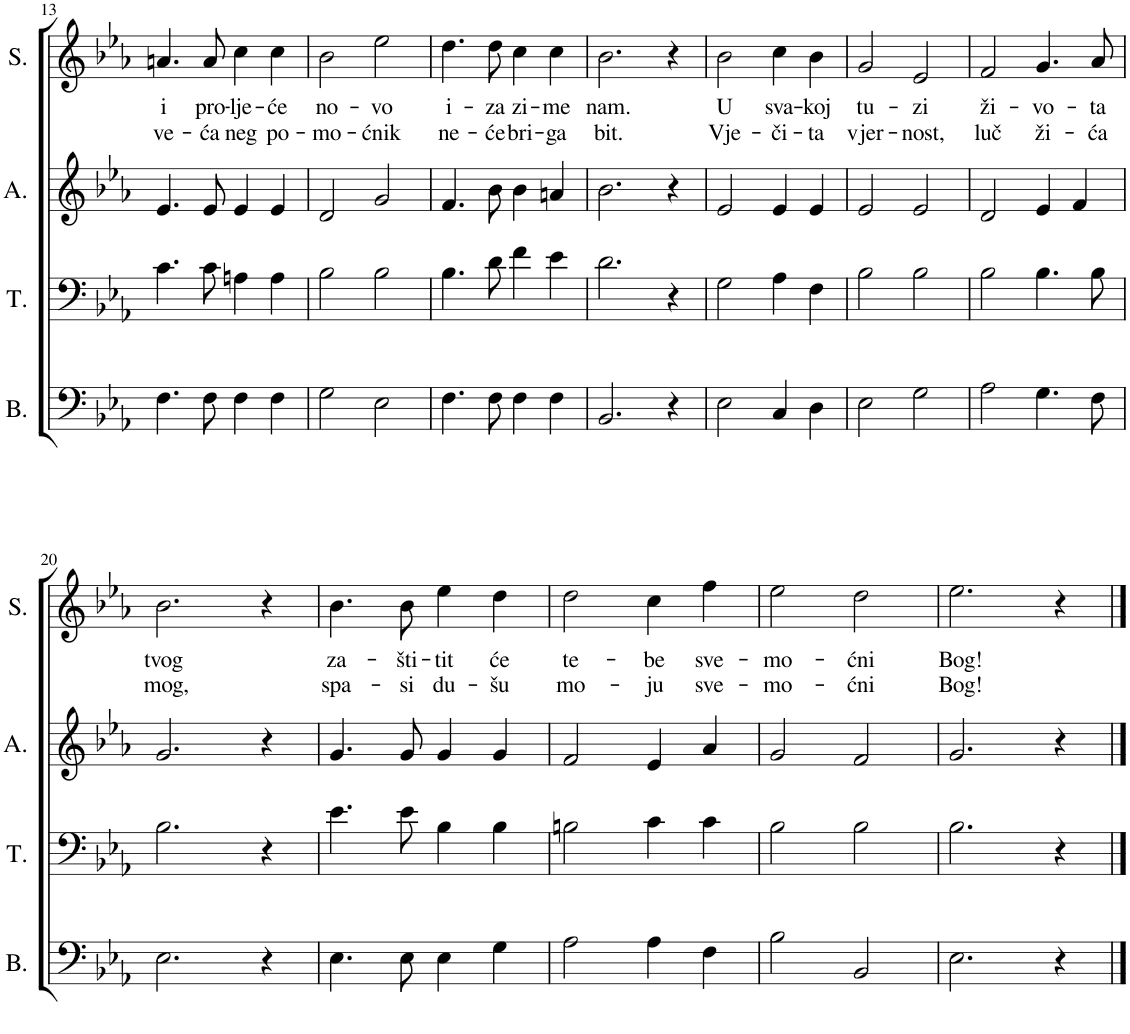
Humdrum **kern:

**kern	**kern	**kern	**kern	**text	**text
*part4	*part3	*part2	*part1	*part1	*part1
*staff4	*staff3	*staff2	*staff1	*staff1	*staff1
*I"Bass	*I"Tenor	*I"Alto	*I"Soprano	*	*
*I'B.	*I'T.	*I'A.	*I'S.	*	*
!!LO:PB:g=z
*clefF4	*clefF4	*clefG2	*clefG2	*	*
*k[b-e-a-]	*k[b-e-a-]	*k[b-e-a-]	*k[b-e-a-]	*	*
*M4/4	*M4/4	*M4/4	*M4/4	*	*
*met(c)	*met(c)	*met(c)	*met(c)	*	*
=13	=13	=13	=13	=13	=13
!	!	!	!	!LO:LY:b	!LO:LY:b
4.F\	4.c\	4.e-/	4.an/	i	ve-
!	!	!	!	!LO:LY:b	!LO:LY:b
8F\	8c\	8e-/	8a/	pro-	-ća
!	!	!	!	!LO:LY:b	!LO:LY:b
4F\	4An\	4e-/	4cc\	-lje-	neg
!	!	!	!	!LO:LY:b	!LO:LY:b
4F\	4A\	4e-/	4cc\	-će	po-
=14	=14	=14	=14	=14	=14
!	!	!	!	!LO:LY:b	!LO:LY:b
2G\	2B-\	2d/	2b-\	no-	-mo-
!	!	!	!	!LO:LY:b	!LO:LY:b
2E-\	2B-\	2g/	2ee-\	-vo	-ćnik
=15	=15	=15	=15	=15	=15
!	!	!	!	!LO:LY:b	!LO:LY:b
4.F\	4.B-\	4.f/	4.dd\	i-	ne-
!	!	!	!	!LO:LY:b	!LO:LY:b
8F\	8d\	8b-\	8dd\	-za	-će
!	!	!	!	!LO:LY:b	!LO:LY:b
4F\	4f\	4b-\	4cc\	zi-	bri-
!	!	!	!	!LO:LY:b	!LO:LY:b
4F\	4e-\	4an/	4cc\	-me	-ga
=16	=16	=16	=16	=16	=16
!	!	!	!	!LO:LY:b	!LO:LY:b
2.BB-/	2.d\	2.b-\	2.b-\	nam.	bit.
4r	4r	4r	4r	.	.
=17	=17	=17	=17	=17	=17
!	!	!	!	!LO:LY:b	!LO:LY:b
2E-\	2G\	2e-/	2b-\	U	Vje-
!	!	!	!	!LO:LY:b	!LO:LY:b
4C/	4A-\	4e-/	4cc\	sva-	-či-
!	!	!	!	!LO:LY:b	!LO:LY:b
4D\	4F\	4e-/	4b-\	-koj	-ta
=18	=18	=18	=18	=18	=18
!	!	!	!	!LO:LY:b	!LO:LY:b
2E-\	2B-\	2e-/	2g/	tu-	vjer-
!	!	!	!	!LO:LY:b	!LO:LY:b
2G\	2B-\	2e-/	2e-/	-zi	-nost,
=19	=19	=19	=19	=19	=19
!	!	!	!	!LO:LY:b	!LO:LY:b
2A-\	2B-\	2d/	2f/	ži-	luč
!	!	!	!	!LO:LY:b	!LO:LY:b
4.G\	4.B-\	4e-/	4.g/	-vo-	ži-
.	.	4f/	.	.	.
!	!	!	!	!LO:LY:b	!LO:LY:b
8F\	8B-\	.	8a-/	-ta	-ća
!!LO:LB:g=z
=20	=20	=20	=20	=20	=20
!	!	!	!	!LO:LY:b	!LO:LY:b
2.E-\	2.B-\	2.g/	2.b-\	tvog	mog,
4r	4r	4r	4r	.	.
=21	=21	=21	=21	=21	=21
!	!	!	!	!LO:LY:b	!LO:LY:b
4.E-\	4.e-\	4.g/	4.b-\	za-	spa-
!	!	!	!	!LO:LY:b	!LO:LY:b
8E-\	8e-\	8g/	8b-\	-šti-	-si
!	!	!	!	!LO:LY:b	!LO:LY:b
4E-\	4B-\	4g/	4ee-\	-tit	du-
!	!	!	!	!LO:LY:b	!LO:LY:b
4G\	4B-\	4g/	4dd\	će	-šu
=22	=22	=22	=22	=22	=22
!	!	!	!	!LO:LY:b	!LO:LY:b
2A-\	2Bn\	2f/	2dd\	te-	mo-
!	!	!	!	!LO:LY:b	!LO:LY:b
4A-\	4c\	4e-/	4cc\	-be	-ju
!	!	!	!	!LO:LY:b	!LO:LY:b
4F\	4c\	4a-/	4ff\	sve-	sve-
=23	=23	=23	=23	=23	=23
!	!	!	!	!LO:LY:b	!LO:LY:b
2B-\	2B-\	2g/	2ee-\	-mo-	-mo-
!	!	!	!	!LO:LY:b	!LO:LY:b
2BB-/	2B-\	2f/	2dd\	-ćni	-ćni
=24	=24	=24	=24	=24	=24
!	!	!	!	!LO:LY:b	!LO:LY:b
2.E-\	2.B-\	2.g/	2.ee-\	Bog!	Bog!
4r	4r	4r	4r	.	.
==	==	==	==	==	==
*-	*-	*-	*-	*-	*-
